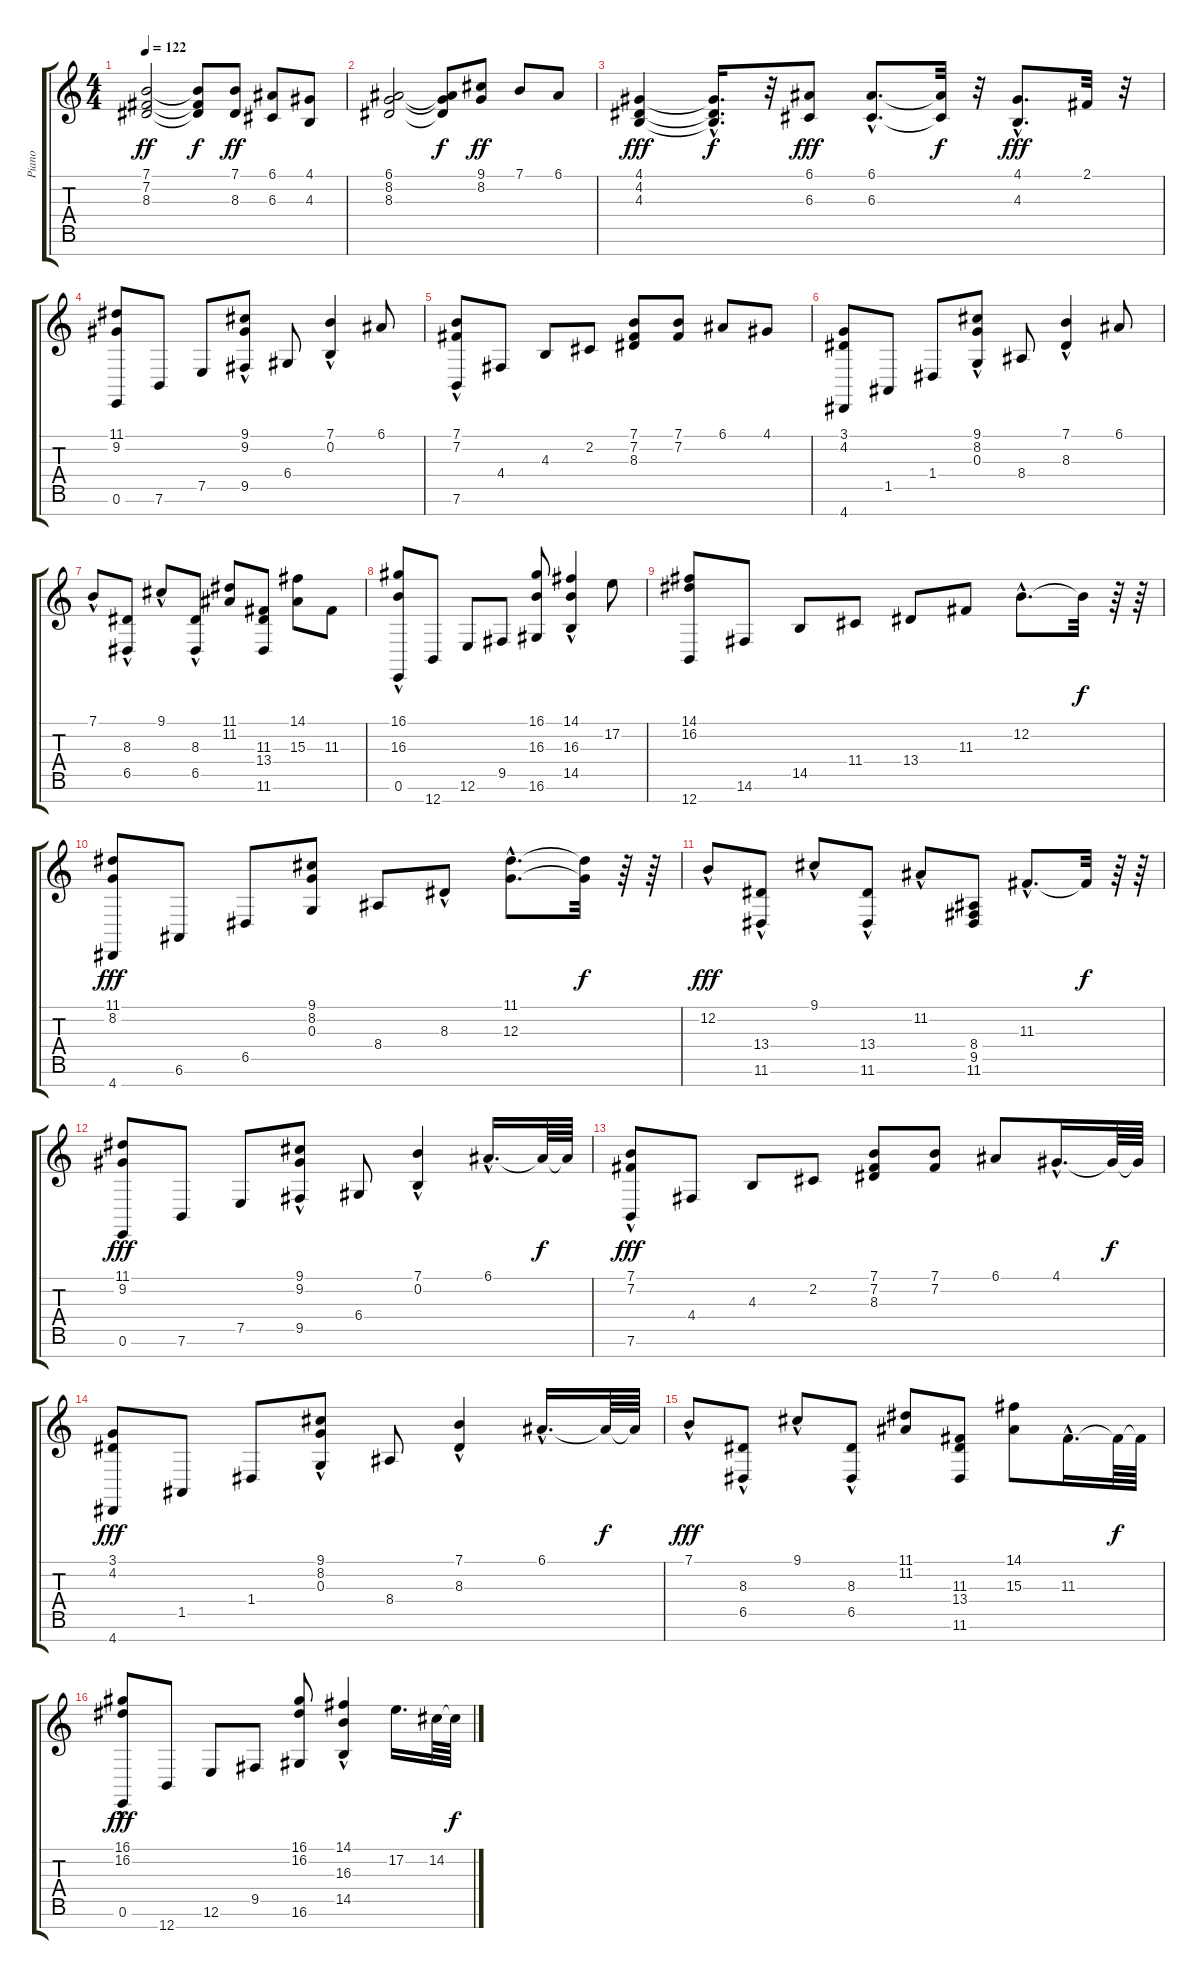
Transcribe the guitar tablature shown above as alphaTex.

\track ("Piano" "Piano") {instrument brightacousticpiano}
\staff {score tabs}
\tuning (E4 B3 G3 D3 A2 E2 B1) {hide}
\ts (4 4)
\tempo 122
\clef g2
\ks c
(7.1 7.2 8.3).2{dy ff} (7.1{t} 7.2{t} 8.3{t}).8{dy f} (7.1 8.3).8{dy ff} (6.1 6.3).8 (4.1 4.3).8 |
(6.1 8.2 8.3).2 (6.1{t} 8.2{t} 8.3{t}).8{dy f} (9.1 8.2).8{dy ff} 7.1.8 6.1.8 |
(4.1 4.2 4.3).4{dy fff} (4.1{hac t} 4.2{hac t} 4.3{hac t}).16{d dy f} r.32 (6.1 6.3).8{dy fff} (6.1{hac} 6.3{hac}).8{d} (6.1{t} 6.3{t}).32{dy f} r.32 (4.1{hac} 4.3{hac}).8{d dy fff} 2.1.32 r.32 |
(11.1 9.2 0.6).8 7.6.8 7.5.8 (9.1{hac} 9.2{hac} 9.5).8 6.4.8 (7.1{hac} 0.2).4 6.1.8 |
(7.1{hac} 7.2{hac} 7.6).8 4.4.8 4.3.8 2.2.8 (7.1 7.2 8.3).8 (7.1 7.2).8 6.1.8 4.1.8 |
(3.1 4.2 4.7).8 1.5.8 1.4.8 (9.1{hac} 8.2{hac} 0.3).8 8.4.8 (7.1{hac} 8.3{hac}).4 6.1.8 |
7.1{hac}.8 (8.3{hac} 6.5{hac}).8 9.1{hac}.8 (8.3{hac} 6.5{hac}).8 (11.1 11.2).8 (11.3 13.4 11.6).8 (14.1 15.3).8 11.3.8 |
(16.1{hac} 16.3{hac} 0.6).8 12.7.8 12.6.8 9.5.8 (16.1 16.3 16.6).8 (14.1{hac} 16.3{hac} 14.5).4 17.2.8 |
(14.1 16.2 12.7).8 14.6.8 14.5.8 11.4.8 13.4.8 11.3.8 12.2{hac}.8{d} 12.2{t}.32{dy f} r.64 r.64 |
(11.1 8.2 4.7).8{dy fff} 6.6.8 6.5.8 (9.1 8.2 0.3).8 8.4.8 8.3{hac}.8 (11.1{hac} 12.3{hac}).8{d} (11.1{t} 12.3{t}).32{dy f} r.64 r.64 |
12.2{hac}.8{dy fff} (13.4{hac} 11.6{hac}).8 9.1{hac}.8 (13.4{hac} 11.6{hac}).8 11.2{hac}.8 (8.4 9.5 11.6).8 11.3{hac}.8{d} 11.3{t}.32{dy f} r.64 r.64 |
(11.1 9.2 0.6).8{dy fff} 7.6.8 7.5.8 (9.1{hac} 9.2{hac} 9.5).8 6.4.8 (7.1{hac} 0.2).4 6.1{hac}.16{d} 6.1{t}.64{dy f} 6.1{t}.64 |
(7.1{hac} 7.2{hac} 7.6).8{dy fff} 4.4.8 4.3.8 2.2.8 (7.1 7.2 8.3).8 (7.1 7.2).8 6.1.8 4.1{hac}.16{d} 4.1{t}.64{dy f} 4.1{t}.64 |
(3.1 4.2 4.7).8{dy fff} 1.5.8 1.4.8 (9.1{hac} 8.2{hac} 0.3).8 8.4.8 (7.1{hac} 8.3{hac}).4 6.1{hac}.16{d} 6.1{t}.64{dy f} 6.1{t}.64 |
7.1{hac}.8{dy fff} (8.3{hac} 6.5{hac}).8 9.1{hac}.8 (8.3{hac} 6.5{hac}).8 (11.1 11.2).8 (11.3 13.4 11.6).8 (14.1 15.3).8 11.3{hac}.16{d} 11.3{t}.64{dy f} 11.3{t}.64 |
(16.1{hac} 16.2{hac} 0.6).8{dy fff} 12.7.8 12.6.8 9.5.8 (16.1 16.2 16.6).8 (14.1{hac} 16.3{hac} 14.5).4 17.2.16{d} 14.2.64 14.2{t}.64{dy f}
